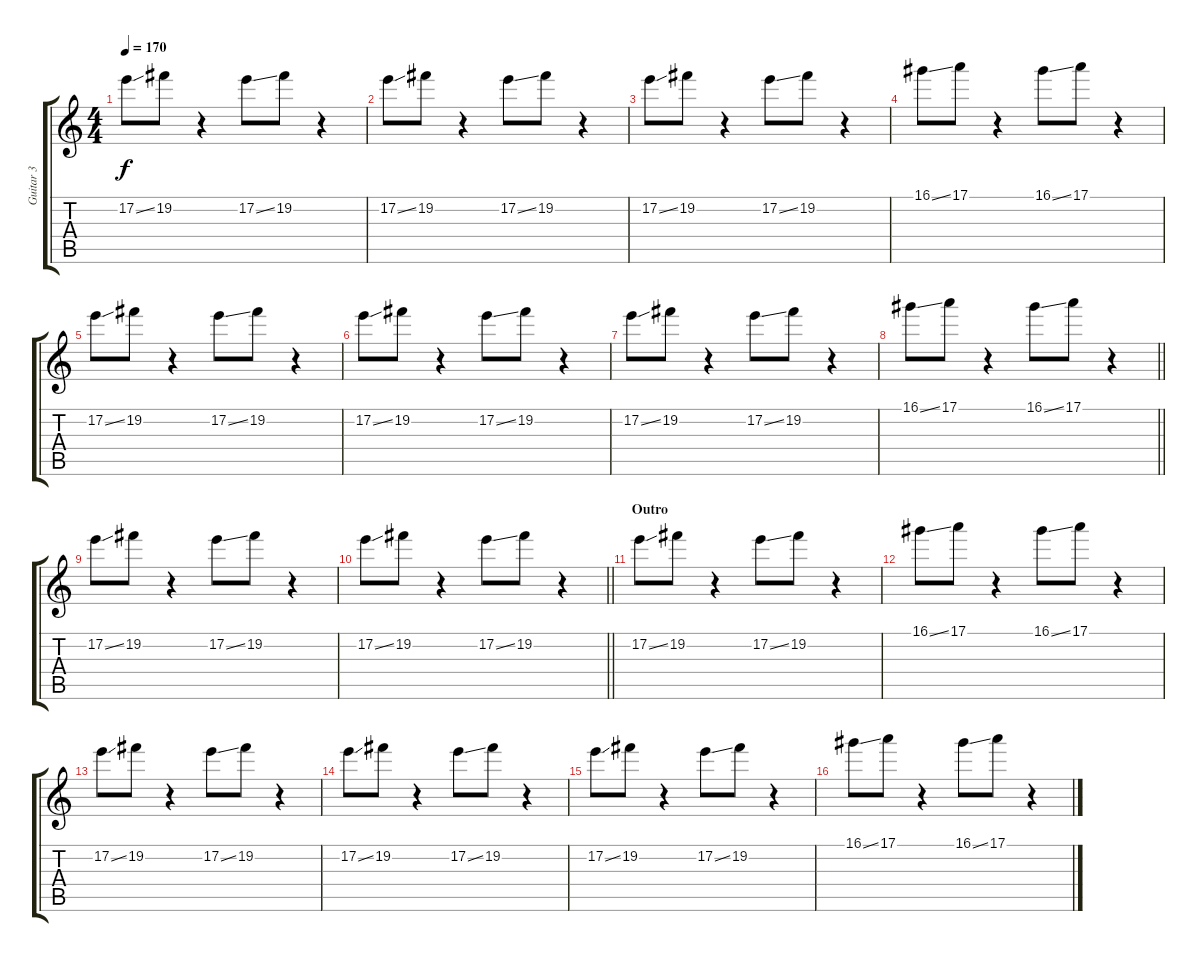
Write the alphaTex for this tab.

\track ("Guitar 3" "Guitar 3") {instrument overdrivenguitar}
\staff {score tabs}
\tuning (E4 B3 G3 D3 A2 D2) {hide}
\ts (4 4)
\tempo 170
\clef g2
\ks c
17.2{ss}.8{dy f} 19.2.8 r.4 17.2{ss}.8 19.2.8 r.4 |
17.2{ss}.8 19.2.8 r.4 17.2{ss}.8 19.2.8 r.4 |
17.2{ss}.8 19.2.8 r.4 17.2{ss}.8 19.2.8 r.4 |
16.1{ss}.8 17.1.8 r.4 16.1{ss}.8 17.1.8 r.4 |
17.2{ss}.8 19.2.8 r.4 17.2{ss}.8 19.2.8 r.4 |
17.2{ss}.8 19.2.8 r.4 17.2{ss}.8 19.2.8 r.4 |
17.2{ss}.8 19.2.8 r.4 17.2{ss}.8 19.2.8 r.4 |
\barLineRight lightlight
16.1{ss}.8 17.1.8 r.4 16.1{ss}.8 17.1.8 r.4 |
17.2{ss}.8 19.2.8 r.4 17.2{ss}.8 19.2.8 r.4 |
\barLineRight lightlight
17.2{ss}.8 19.2.8 r.4 17.2{ss}.8 19.2.8 r.4 |
\section ("" "Outro")
17.2{ss}.8 19.2.8 r.4 17.2{ss}.8 19.2.8 r.4 |
16.1{ss}.8 17.1.8 r.4 16.1{ss}.8 17.1.8 r.4 |
17.2{ss}.8 19.2.8 r.4 17.2{ss}.8 19.2.8 r.4 |
17.2{ss}.8 19.2.8 r.4 17.2{ss}.8 19.2.8 r.4 |
17.2{ss}.8 19.2.8 r.4 17.2{ss}.8 19.2.8 r.4 |
16.1{ss}.8 17.1.8 r.4 16.1{ss}.8 17.1.8 r.4
